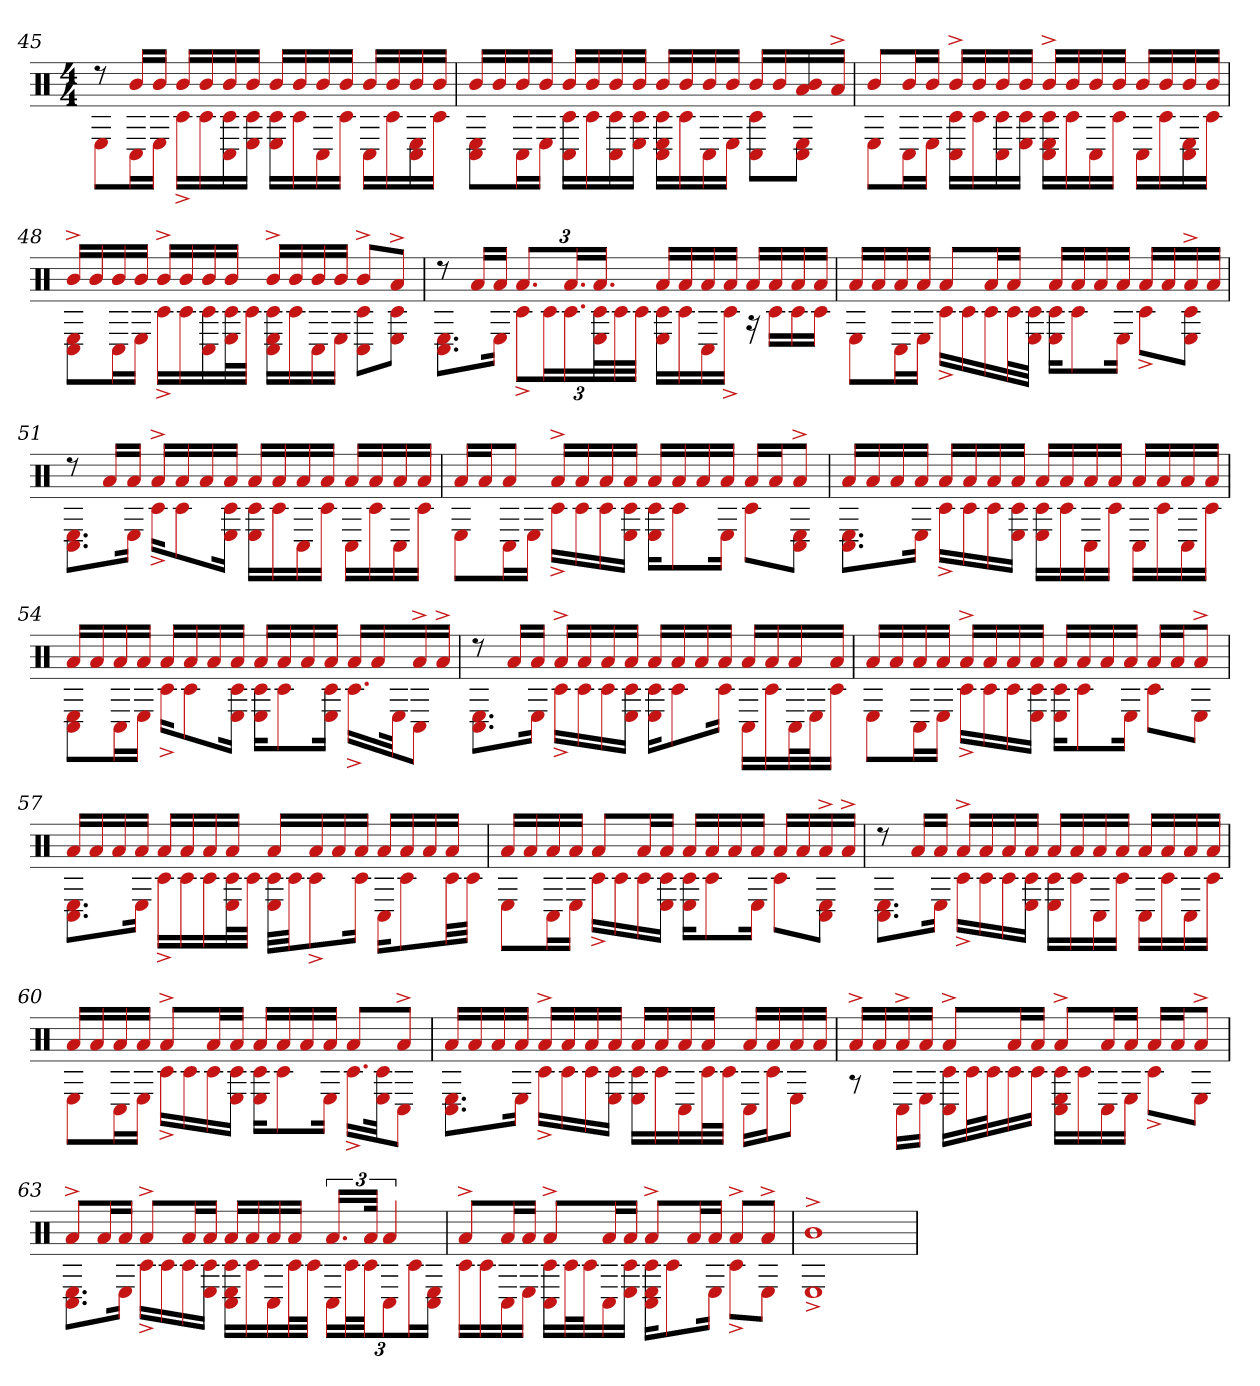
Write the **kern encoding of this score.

**kern
*part1
*staff1
*clefX
*k[]
*M4/4
=45
*^
8r	8EL
16bLL	16C#L
16bJJ	16EJJ
16bLL	16c#^LL
16b	16c#
16b	16C# 16c#
16bJJ	16E 16c#JJ
16bLL	16c# 16ELL
16b	16c#
16b	16C#
16bJJ	16c#JJ
16bLL	16C#LL
16b	16c#
16b	16E 16C#
16bJJ	16c#JJ
=46	=46
16bLL	8C# 8EL
16b	.
16b	16C#L
16bJJ	16EJJ
16bLL	16C# 16c#LL
16b	16c#
16b	16c# 16C#
16bJJ	16E 16c#JJ
16bLL	16c# 16E 16C#LL
16b	16c#
16b	16C#
16bJJ	16EJJ
16bLL	8C# 8c#L
16b	.
16a 16b	8E 8C#J
16a^JJ	.
=47	=47
8bL	8EL
16bL	16C#L
16bJJ	16EJJ
16b^LL	16C# 16c#LL
16b	16c#
16b	16c# 16C#
16bJJ	16E 16c#JJ
16b^LL	16C# 16c# 16ELL
16b	16c#
16b	16C#
16bJJ	16c#JJ
16bLL	16C#LL
16b	16c#
16b	16C# 16E
16bJJ	16c#JJ
=48	=48
16b^LL	8C# 8EL
16b	.
16b	16C#L
16bJJ	16EJJ
16b^LL	16c#^LL
16b	16c#
16b	16c# 16C#
16bJJ	32c# 32EL
.	32c#JJJ
16b^LL	16c# 16E 16C#LL
16b	16c#
16b	16C#
16bJJ	16EJJ
8b^L	8c# 8C#L
8a^J	8E 8c#J
=49	=49
8r	8.E 8.C#L
16aLL	.
16aJJ	16EJk
12.aL	12c#^L
.	24c#L
24.aL	24.c#
24.aJJ	48c# 48EL
.	48c#
.	48c#JJJ
16aLL	16E 16c#LL
16a	16c#
16a	16C#
16aJJ	16c#^JJ
16aLL	16r
16a	16c#LL
16a	16c#
16aJJ	16c#JJ
=50	=50
16aLL	8EL
16a	.
16a	16C#L
16aJJ	16EJJ
8aL	16c#^LL
.	16c#
16aL	16c#
16aJJ	32c#L
.	32E 32c#JJJ
16aLL	16c# 16EKL
16a	8c#
16a	.
16aJJ	16EJk
16aLL	8c#^L
16a	.
16a^	8E 8c#J
16aJJ	.
=51	=51
8r	8.C# 8.EL
16aLL	.
16aJJ	16EJk
16a^LL	16c#^KL
16a	8c#
16a	.
16aJJ	16c# 16EJk
16aLL	16c# 16ELL
16a	16c#
16a	16C#
16aJJ	16c#JJ
16aLL	16C#LL
16a	16c#
16a	16C#
16aJJ	16c#JJ
=52	=52
16aLL	8EL
16aJ	.
8aJ	16C#L
.	16EJJ
16a^LL	16c#^LL
16a	16c#
16a	16c#
16aJJ	16E 16c#JJ
16aLL	16c# 16EKL
16a	8c#
16a	.
16aJJ	16EJk
16aLL	8c#L
16aJ	.
8a^J	8C# 8EJ
=53	=53
16aLL	8.C# 8.EL
16a	.
16a	.
16aJJ	16EJk
16aLL	16c#^LL
16a	16c#
16a	16c#
16aJJ	16E 16c#JJ
16aLL	16E 16c#LL
16a	16c#
16a	16C#
16aJJ	16c#JJ
16aLL	16C#LL
16a	16c#
16a	16C#
16aJJ	16c#JJ
=54	=54
16aLL	8C# 8EL
16a	.
16a	16C#L
16aJJ	16EJJ
16aLL	16c#^KL
16a	8c#
16a	.
16aJJ	16E 16c#Jk
16aLL	16c# 16EKL
16a	8c#
16a	.
16aJJ	16c# 16EJk
16aLL	16.c#^LL
16a	.
.	32EJk
16a^	8C#J
16a^JJ	.
=55	=55
8r	8.C# 8.EL
16aLL	.
16aJJ	16EJk
16a^LL	16c#^LL
16a	16c#
16a	16c#
16aJJ	16E 16c#JJ
16aLL	16c# 16EKL
16a	8c#
16a	.
16aJJ	16c#Jk
16aLL	16C#LL
16a	16c#
16a	32C#L
.	32EJ
16aJJ	16c#JJ
=56	=56
16aLL	8EL
16a	.
16a	16C#L
16aJJ	16EJJ
16a^LL	16c#^LL
16a	16c#
16a	16c#
16aJJ	16E 16c#JJ
16aLL	16c# 16EKL
16a	8c#
16a	.
16aJJ	16EJk
16aLL	8c#L
16aJ	.
8a^J	8EJ
=57	=57
16aLL	8.E 8.C#L
16a	.
16a	.
16aJJ	16EJk
16aLL	16c#^LL
16a	16c#
16a	16c#
16aJJ	32c# 32EL
.	32c#JJJ
16aLL	32c# 32ELLL
.	32c#JJ
16a	8c#^
16a	.
16aJJ	16c#Jk
16aLL	16C#KL
16a	8c#
16a	.
16aJJ	32c#LL
.	32c#JJJ
=58	=58
16aLL	8EL
16a	.
16a	16C#L
16aJJ	16EJJ
8aL	16c#^LL
.	16c#
16aL	16c#
16aJJ	16E 16c#JJ
16aLL	16c# 16EKL
16a	8c#
16a	.
16aJJ	16EJk
16aLL	8c#L
16a	.
16a^	8E 8C#J
16a^JJ	.
=59	=59
8r	8.E 8.C#L
16aLL	.
16aJJ	16EJk
16a^LL	16c#^LL
16a	16c#
16a	16c#
16aJJ	16E 16c#JJ
16aLL	16c# 16ELL
16a	16c#
16a	16C#
16aJJ	16c#JJ
16aLL	16C#LL
16a	16c#
16a	16C#
16aJJ	16c#JJ
=60	=60
16aLL	8EL
16a	.
16a	16C#L
16aJJ	16EJJ
8a^L	16c#^LL
.	16c#
16aL	16c#
16aJJ	16E 16c#JJ
16aLL	16c# 16EKL
16a	8c#
16a	.
16aJJ	16EJk
8aL	16.c#^LL
.	32c# 32EJk
8a^J	8C#J
=61	=61
16aLL	8.C# 8.EL
16a	.
16a	.
16aJJ	16EJk
16a^LL	16c#^LL
16a	16c#
16a	16c#
16aJJ	16E 16c#JJ
16aLL	16c# 16ELL
16a	16c#
16a	16C#
16aJJ	32c#L
.	32c#JJJ
16aLL	16C#LL
16a	16c#J
16a	8EJ
16aJJ	.
=62	=62
16a^LL	8r
16a	.
16a^	16C#LL
16aJJ	16EJJ
8a^L	16C# 16c#LL
.	32c#L
.	32c#J
16aL	16c#
16aJJ	16c#JJ
8a^L	16c# 16E 16C#LL
.	16c#
16aL	16C#
16aJJ	16EJJ
16aLL	8c#^L
16aJ	.
8a^J	8EJ
=63	=63
8a^L	8.C# 8.EL
16aL	.
16aJJ	16EJk
8a^L	16c#^LL
.	16c#
16aL	16c#
16aJJ	16E 16c#JJ
16aLL	16C# 16E 16c#LL
16a	16c#
16a	16C#
16aJJ	32c#L
.	32c#JJJ
24.aLL	24C#LL
.	48c#L
48aJJk	48c#JJ
6a	12C#
.	24c#L
.	24C# 24EJJ
=64	=64
8a^L	16c#LL
.	16c#
16aL	16C#
16aJJ	16EJJ
8a^L	16C# 16c#LL
.	32c#L
.	32c#J
16aL	16C#
16aJJ	16E 16c#JJ
8a^L	16C# 16E 16c#KL
.	8c#
16aL	.
16aJJ	16EJk
8a^L	8c#^L
8a^J	8EJ
=65	=65
1b^	1E^
*v	*v
=
*-
